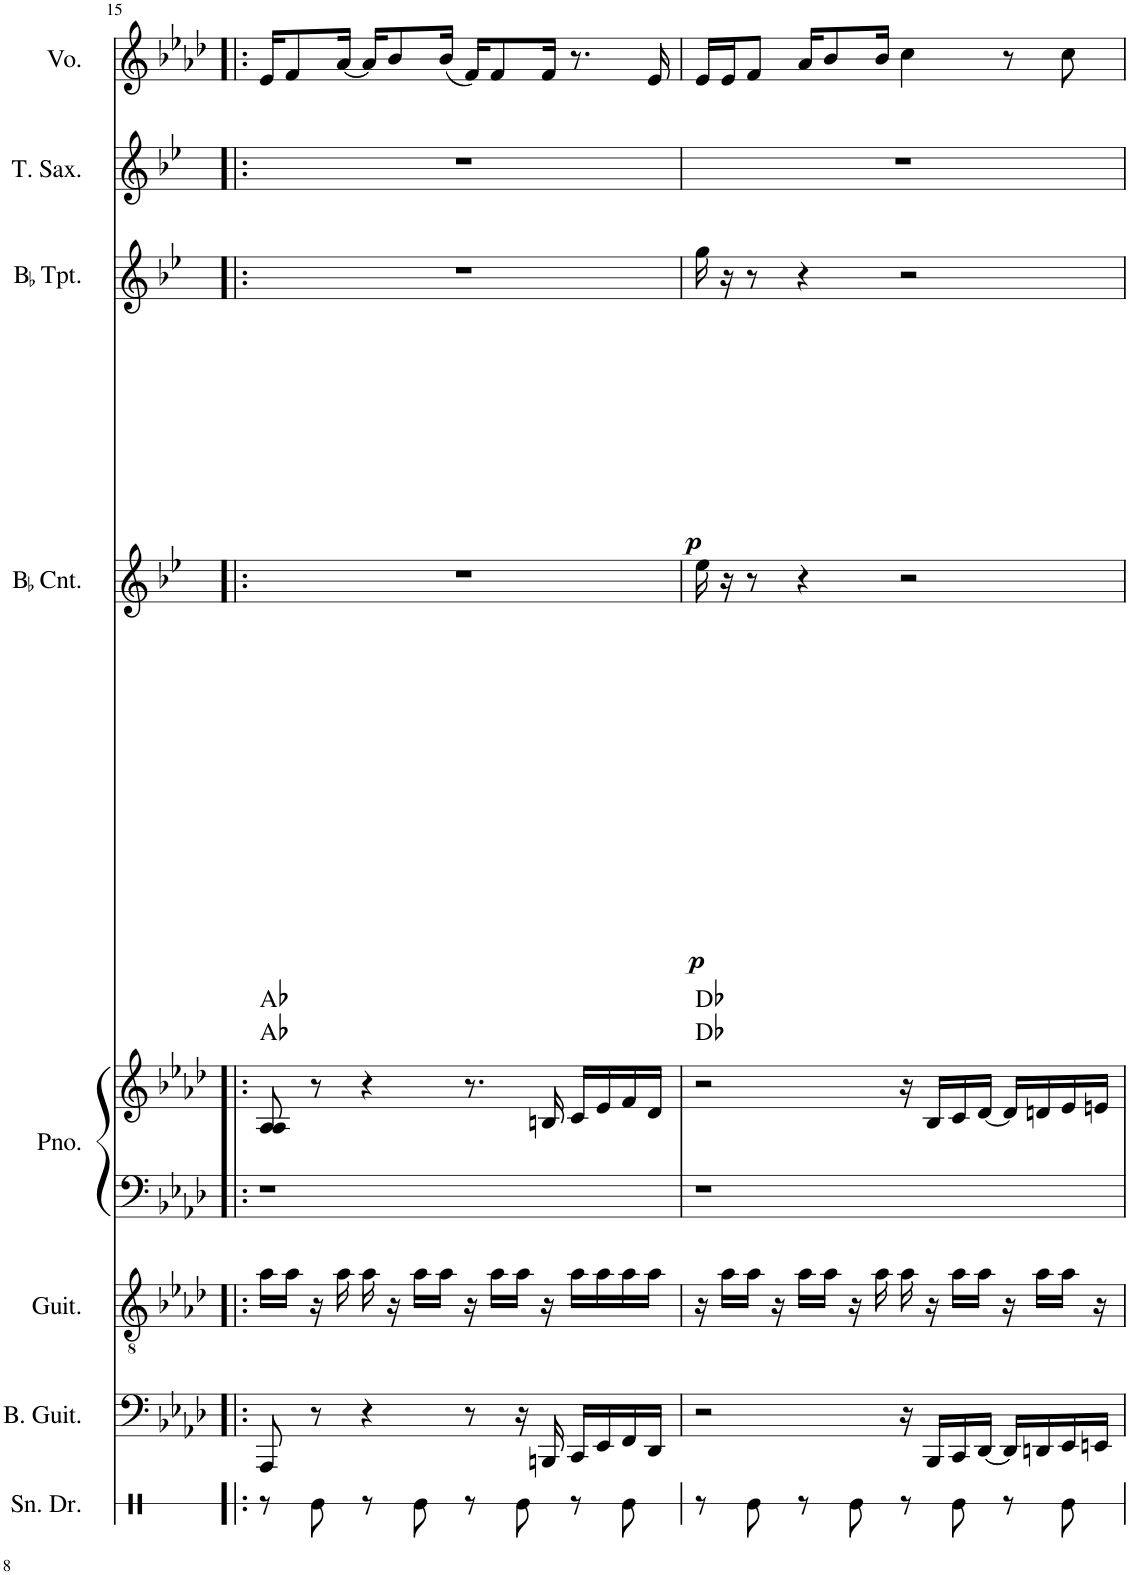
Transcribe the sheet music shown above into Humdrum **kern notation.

**kern	**kern	**kern	**kern	**kern	**harte	**kern	**dynam	**kern	**dynam	**kern	**kern
*part8	*part7	*part6	*part5	*part5	*part5	*part4	*part4	*part3	*part3	*part2	*part1
*staff9	*staff8	*staff7	*staff6	*staff5	*	*staff4	*staff4	*staff3	*staff3	*staff2	*staff1
*I"Snare Drum	*I"Bass Guitar	*I"Guitar	*I"Piano	*	*	*I"BaccidentalFlat Cornet	*	*I"BaccidentalFlat Trumpet	*	*I"Tenor Saxophone	*I"Vocal
*I'Sn. Dr.	*I'B. Guit.	*I'Guit.	*I'Pno.	*	*	*I'BaccidentalFlat Cnt.	*	*I'BaccidentalFlat Tpt.	*	*I'T. Sax.	*I'Vo.
!!LO:PB:g=z
*clefX	*clefF4	*clefGv2	*clefF4	*clefG2	*	*clefG2	*	*clefG2	*	*clefG2	*clefG2
*	*	*	*	*	*	*Trd1c2	*	*Trd1c2	*	*Trd8c14	*
*k[]	*k[b-e-a-d-]	*k[b-e-a-d-]	*k[b-e-a-d-]	*k[b-e-a-d-]	*	*k[b-e-]	*	*k[b-e-]	*	*k[b-e-]	*k[b-e-a-d-]
*M4/4	*M4/4	*M4/4	*M4/4	*M4/4	*	*M4/4	*	*M4/4	*	*M4/4	*M4/4
=15!|:	=15!|:	=15!|:	=15!|:	=15!|:	=15!|:	=15!|:	=15!|:	=15!|:	=15!|:	=15!|:	=15!|:
8r	8AAA-/	16a-\LL	1r	8A-/ 8A-/	Ab:maj Ab:maj	1r	.	1r	.	1r	16e-/KL
.	.	16a-\JJ	.	.	.	.	.	.	.	.	8f/
8Re\	8r	16r	.	8r	.	.	.	.	.	.	.
.	.	16a-\	.	.	.	.	.	.	.	.	[16a-/Jk
8r	4r	16a-\	.	4r	.	.	.	.	.	.	16a-/KL]
.	.	16r	.	.	.	.	.	.	.	.	8b-/
8Re\	.	16a-\LL	.	.	.	.	.	.	.	.	.
.	.	16a-\JJ	.	.	.	.	.	.	.	.	(16b-/Jk
8r	8r	16r	.	8.r	.	.	.	.	.	.	16f/KL)
.	.	16a-\LL	.	.	.	.	.	.	.	.	8f/
8Re\	16r	16a-\JJ	.	.	.	.	.	.	.	.	.
.	16BBBn/	16r	.	16Bn/	.	.	.	.	.	.	16f/Jk
8r	16CC/LL	16a-\LL	.	16c/LL	.	.	.	.	.	.	8.r
.	16EE-/	16a-\	.	16e-/	.	.	.	.	.	.	.
8Re\	16FF/	16a-\	.	16f/	.	.	.	.	.	.	.
.	16DD-/JJ	16a-\JJ	.	16d-/JJ	.	.	.	.	.	.	16e-/
=16	=16	=16	=16	=16	=16	=16	=16	=16	=16	=16	=16
!	!	!	!	!	!	!	!LO:DY:b	!	!LO:DY:b	!	!
8r	2r	16r	1r	2r	Db:maj Db:maj	16ee-\	p	16gg\	p	1r	16e-/LL
.	.	16a-\LL	.	.	.	16r	.	16r	.	.	16e-/J
8Re\	.	16a-\JJ	.	.	.	8r	.	8r	.	.	8f/J
.	.	16r	.	.	.	.	.	.	.	.	.
8r	.	16a-\LL	.	.	.	4r	.	4r	.	.	16a-/KL
.	.	16a-\JJ	.	.	.	.	.	.	.	.	8b-/
8Re\	.	16r	.	.	.	.	.	.	.	.	.
.	.	16a-\	.	.	.	.	.	.	.	.	16b-/Jk
8r	16r	16a-\	.	16r	.	2r	.	2r	.	.	4cc\
.	16BBB-/LL	16r	.	16B-/LL	.	.	.	.	.	.	.
8Re\	16CC/	16a-\LL	.	16c/	.	.	.	.	.	.	.
.	[16DD-/JJ	16a-\JJ	.	[16d-/JJ	.	.	.	.	.	.	.
8r	16DD-/LL]	16r	.	16d-/LL]	.	.	.	.	.	.	8r
.	16DDn/	16a-\LL	.	16dn/	.	.	.	.	.	.	.
8Re\	16EE-/	16a-\JJ	.	16e-/	.	.	.	.	.	.	8cc\
.	16EEn/JJ	16r	.	16en/JJ	.	.	.	.	.	.	.
=	=	=	=	=	=	=	=	=	=	=	=
*-	*-	*-	*-	*-	*-	*-	*-	*-	*-	*-	*-
